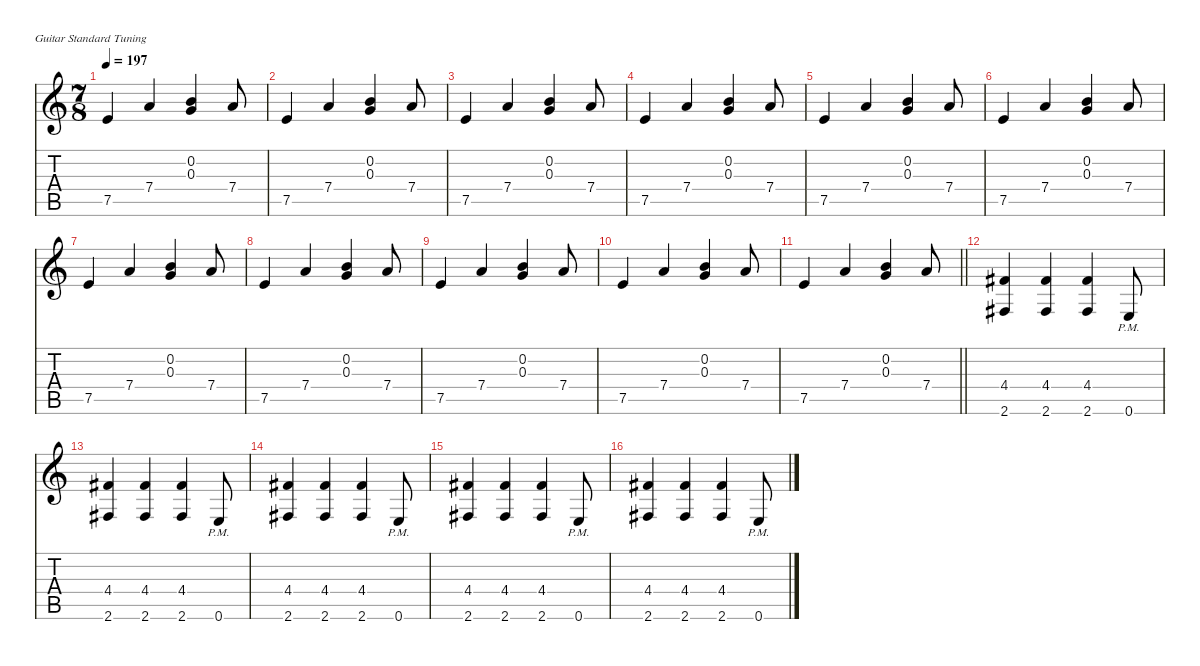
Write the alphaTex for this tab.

\defaultSystemsLayout 4
\hideDynamics
\bracketExtendMode nobrackets
\singleTrackTrackNamePolicy hidden
\multiTrackTrackNamePolicy hidden
\firstSystemTrackNameMode fullname
\firstSystemTrackNameOrientation horizontal
\otherSystemsTrackNameOrientation horizontal
\track ("Guitar 1" "dist.guit.") {instrument distortionguitar}
\staff {score tabs}
\tuning (E4 B3 G3 D3 A2 E2)
\ts (7 8)
\tempo 197
\clef g2
\ks c
7.5.4{dy mp beam Up} 7.4.4{beam Up} (0.2 0.3).4{beam Up} 7.4.8{beam Up} |
7.5.4{beam Up} 7.4.4{beam Up} (0.2 0.3).4{beam Up} 7.4.8{beam Up} |
7.5.4{beam Up} 7.4.4{beam Up} (0.2 0.3).4{beam Up} 7.4.8{beam Up} |
7.5.4{beam Up} 7.4.4{beam Up} (0.2 0.3).4{beam Up} 7.4.8{beam Up} |
7.5.4{beam Up} 7.4.4{beam Up} (0.2 0.3).4{beam Up} 7.4.8{beam Up} |
7.5.4{beam Up} 7.4.4{beam Up} (0.2 0.3).4{beam Up} 7.4.8{beam Up} |
7.5.4{beam Up} 7.4.4{beam Up} (0.2 0.3).4{beam Up} 7.4.8{beam Up} |
7.5.4{beam Up} 7.4.4{beam Up} (0.2 0.3).4{beam Up} 7.4.8{beam Up} |
7.5.4{beam Up} 7.4.4{beam Up} (0.2 0.3).4{beam Up} 7.4.8{beam Up} |
7.5.4{beam Up} 7.4.4{beam Up} (0.2 0.3).4{beam Up} 7.4.8{beam Up} |
\barLineRight lightlight
7.5.4{beam Up} 7.4.4{beam Up} (0.2 0.3).4{beam Up} 7.4.8{beam Up} |
(4.4{acc #} 2.6{acc #}).4{dy f instrument distortionguitar beam Up} (4.4{acc #} 2.6{acc #}).4{beam Up} (4.4{acc #} 2.6{acc #}).4{beam Up} 0.6{pm}.8{beam Up} |
(4.4{acc #} 2.6{acc #}).4{beam Up} (4.4{acc #} 2.6{acc #}).4{beam Up} (4.4{acc #} 2.6{acc #}).4{beam Up} 0.6{pm}.8{beam Up} |
(4.4{acc #} 2.6{acc #}).4{beam Up} (4.4{acc #} 2.6{acc #}).4{beam Up} (4.4{acc #} 2.6{acc #}).4{beam Up} 0.6{pm}.8{beam Up} |
(4.4{acc #} 2.6{acc #}).4{beam Up} (4.4{acc #} 2.6{acc #}).4{beam Up} (4.4{acc #} 2.6{acc #}).4{beam Up} 0.6{pm}.8{beam Up} |
(4.4{acc #} 2.6{acc #}).4{beam Up} (4.4{acc #} 2.6{acc #}).4{beam Up} (4.4{acc #} 2.6{acc #}).4{beam Up} 0.6{pm}.8{beam Up}
